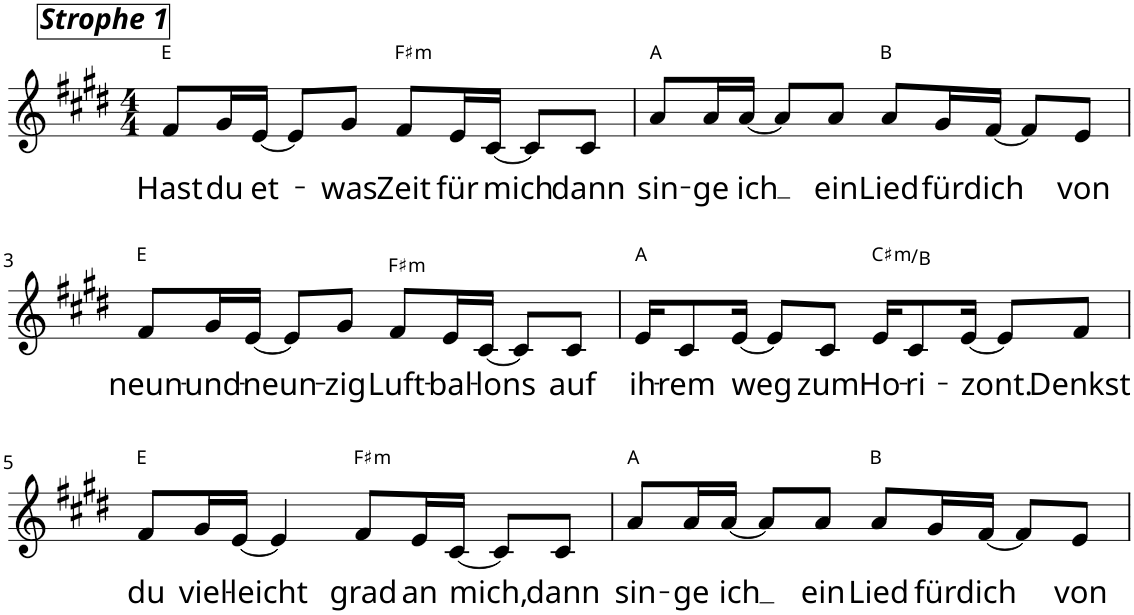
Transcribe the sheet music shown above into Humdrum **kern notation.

**kern	**text	**harte
*part1	*part1	*part1
*staff1	*staff1	*
*I"Voice	*	*
*I'Vo.	*	*
*clefG2	*	*
*k[f#c#g#d#]	*	*
*M4/4	*	*
=1	=1	=1
!LO:TX:a:Bi:t=Strophe 1	!	!
!	!LO:LY:b	!
8f#/L	Hast	E:maj
!	!LO:LY:b	!
16g#/L	du	.
!	!LO:LY:b	!
[16e/JJ	et-	.
8e/L]	.	.
!	!LO:LY:b	!
8g#/J	-was	.
!	!LO:LY:b	!LO:H:kt=m
8f#/L	Zeit	F#:min
!	!LO:LY:b	!
16e/L	für	.
!	!LO:LY:b	!
[16c#/JJ	mich	.
8c#/L]	.	.
!	!LO:LY:b	!
8c#/J	dann	.
=2	=2	=2
!	!LO:LY:b	!
8a/L	sin-	A:maj
!	!LO:LY:b	!
16a/L	-ge	.
!	!LO:LY:b	!
[16a/JJ	ich	.
8a/L]	.	.
!	!LO:LY:b	!
8a/J	ein	.
!	!LO:LY:b	!
8a/L	Lied	B:maj
!	!LO:LY:b	!
16g#/L	für	.
!	!LO:LY:b	!
[16f#/JJ	dich	.
8f#/L]	.	.
!	!LO:LY:b	!
8e/J	von	.
!!LO:LB:g=z
=3	=3	=3
!	!LO:LY:b	!
8f#/L	neun-	E:maj
!	!LO:LY:b	!
16g#/L	-und-	.
!	!LO:LY:b	!
[16e/JJ	-neun-	.
8e/L]	.	.
!	!LO:LY:b	!
8g#/J	-zig	.
!	!LO:LY:b	!LO:H:kt=m
8f#/L	Luft-	F#:min
!	!LO:LY:b	!
16e/L	-bal-	.
!	!LO:LY:b	!
[16c#/JJ	-lons	.
8c#/L]	.	.
!	!LO:LY:b	!
8c#/J	auf	.
=4	=4	=4
!	!LO:LY:b	!
16e/KL	ih-	A:maj
!	!LO:LY:b	!
8c#/	-rem	.
!	!LO:LY:b	!
[16e/Jk	weg	.
8e/L]	.	.
!	!LO:LY:b	!
8c#/J	zum	.
!	!LO:LY:b	!LO:H:kt=m
16e/KL	Ho-	C#:min/b7
!	!LO:LY:b	!
8c#/	-ri-	.
!	!LO:LY:b	!
[16e/Jk	-zont.	.
8e/L]	.	.
!	!LO:LY:b	!
8f#/J	Denkst	.
!!LO:LB:g=z
=5	=5	=5
!	!LO:LY:b	!
8f#/L	du	E:maj
!	!LO:LY:b	!
16g#/L	viel-	.
!	!LO:LY:b	!
[16e/JJ	-leicht	.
4e/]	.	.
!	!LO:LY:b	!LO:H:kt=m
8f#/L	grad	F#:min
!	!LO:LY:b	!
16e/L	an	.
!	!LO:LY:b	!
[16c#/JJ	mich,	.
8c#/L]	.	.
!	!LO:LY:b	!
8c#/J	dann	.
=6	=6	=6
!	!LO:LY:b	!
8a/L	sin-	A:maj
!	!LO:LY:b	!
16a/L	-ge	.
!	!LO:LY:b	!
[16a/JJ	ich	.
8a/L]	.	.
!	!LO:LY:b	!
8a/J	ein	.
!	!LO:LY:b	!
8a/L	Lied	B:maj
!	!LO:LY:b	!
16g#/L	für	.
!	!LO:LY:b	!
[16f#/JJ	dich	.
8f#/L]	.	.
!	!LO:LY:b	!
8e/J	von	.
=	=	=
*-	*-	*-
